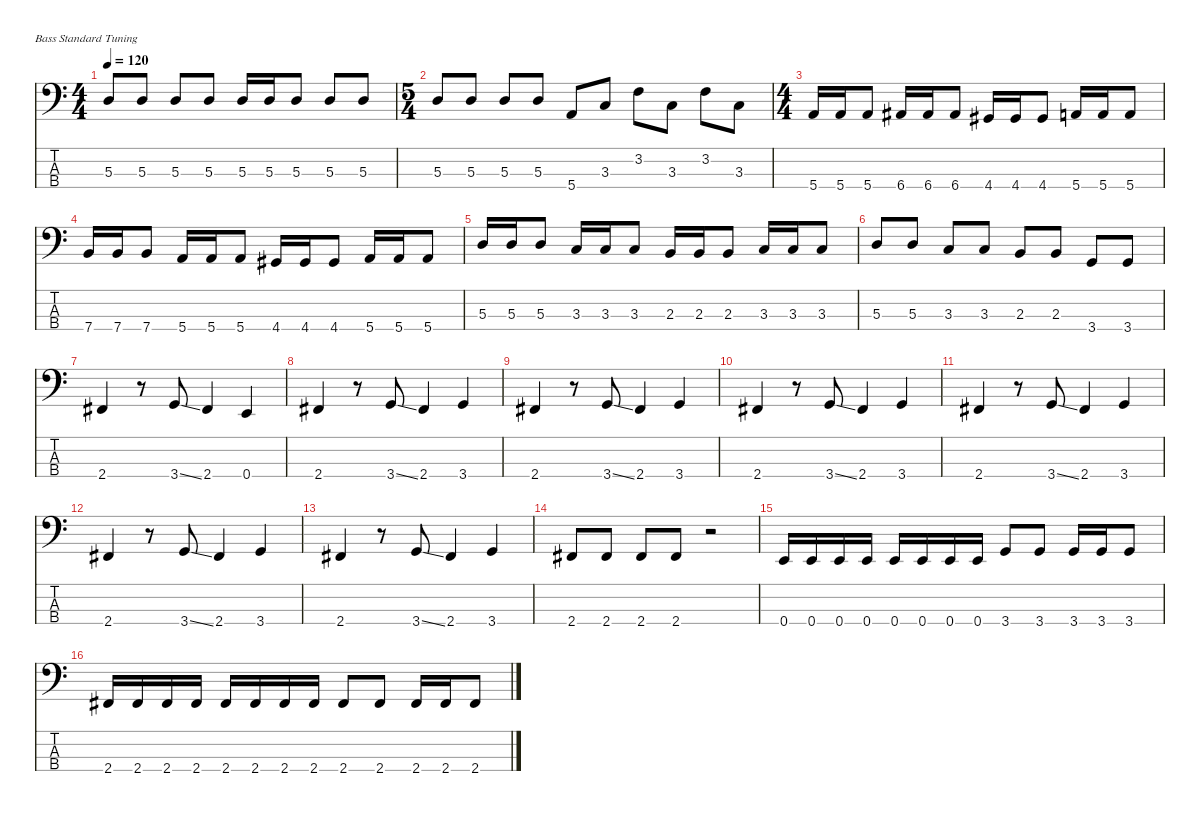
\defaultSystemsLayout 4
\hideDynamics
\bracketExtendMode nobrackets
\singleTrackTrackNamePolicy hidden
\multiTrackTrackNamePolicy hidden
\otherSystemsTrackNameOrientation horizontal
\track ("Newsted" "el.bs.") {instrument electricbassfinger}
\staff {score tabs}
\tuning (G2 D2 A1 E1)
\ts (4 4)
\tempo 120
\clef f4
\ks c
5.3.8{dy f beam Up} 5.3.8{beam Up} 5.3.8{beam Up} 5.3.8{beam Up} 5.3.16{beam Up} 5.3.16{beam Up} 5.3.8{beam Up} 5.3.8{beam Up} 5.3.8{beam Up} |
\ts (5 4)
5.3.8{beam Up} 5.3.8{beam Up} 5.3.8{beam Up} 5.3.8{beam Up} 5.4.8{beam Up} 3.3.8{beam Up} 3.2.8{beam Down} 3.3.8{beam Down} 3.2.8{beam Down} 3.3.8{beam Down} |
\ts (4 4)
5.4.16{beam Up} 5.4.16{beam Up} 5.4.8{beam Up} 6.4{acc #}.16{beam Up} 6.4{acc #}.16{beam Up} 6.4{acc #}.8{beam Up} 4.4{acc #}.16{beam Up} 4.4{acc #}.16{beam Up} 4.4{acc #}.8{beam Up} 5.4.16{beam Up} 5.4.16{beam Up} 5.4.8{beam Up} |
7.4.16{beam Up} 7.4.16{beam Up} 7.4.8{beam Up} 5.4.16{beam Up} 5.4.16{beam Up} 5.4.8{beam Up} 4.4{acc #}.16{beam Up} 4.4{acc #}.16{beam Up} 4.4{acc #}.8{beam Up} 5.4.16{beam Up} 5.4.16{beam Up} 5.4.8{beam Up} |
5.3.16{beam Up} 5.3.16{beam Up} 5.3.8{beam Up} 3.3.16{beam Up} 3.3.16{beam Up} 3.3.8{beam Up} 2.3.16{beam Up} 2.3.16{beam Up} 2.3.8{beam Up} 3.3.16{beam Up} 3.3.16{beam Up} 3.3.8{beam Up} |
5.3.8{beam Up} 5.3.8{beam Up} 3.3.8{beam Up} 3.3.8{beam Up} 2.3.8{beam Up} 2.3.8{beam Up} 3.4.8{beam Up} 3.4.8{beam Up} |
2.4{acc #}.4{beam Up} r.8{beam Up} 3.4{ss}.8{beam Up} 2.4{acc #}.4{beam Up} 0.4.4{beam Up} |
2.4{acc #}.4{beam Up} r.8{beam Up} 3.4{ss}.8{beam Up} 2.4{acc #}.4{beam Up} 3.4.4{beam Up} |
2.4{acc #}.4{beam Up} r.8{beam Up} 3.4{ss}.8{beam Up} 2.4{acc #}.4{beam Up} 3.4.4{beam Up} |
2.4{acc #}.4{beam Up} r.8{beam Up} 3.4{ss}.8{beam Up} 2.4{acc #}.4{beam Up} 3.4.4{beam Up} |
2.4{acc #}.4{beam Up} r.8{beam Up} 3.4{ss}.8{beam Up} 2.4{acc #}.4{beam Up} 3.4.4{beam Up} |
2.4{acc #}.4{beam Up} r.8{beam Up} 3.4{ss}.8{beam Up} 2.4{acc #}.4{beam Up} 3.4.4{beam Up} |
2.4{acc #}.4{beam Up} r.8{beam Up} 3.4{ss}.8{beam Up} 2.4{acc #}.4{beam Up} 3.4.4{beam Up} |
2.4{acc #}.8{beam Up} 2.4{acc #}.8{beam Up} 2.4{acc #}.8{beam Up} 2.4{acc #}.8{beam Up} r.2{beam Up} |
0.4.16{beam Up} 0.4.16{beam Up} 0.4.16{beam Up} 0.4.16{beam Up} 0.4.16{beam Up} 0.4.16{beam Up} 0.4.16{beam Up} 0.4.16{beam Up} 3.4.8{beam Up} 3.4.8{beam Up} 3.4.16{beam Up} 3.4.16{beam Up} 3.4.8{beam Up} |
2.4{acc #}.16{beam Up} 2.4{acc #}.16{beam Up} 2.4{acc #}.16{beam Up} 2.4{acc #}.16{beam Up} 2.4{acc #}.16{beam Up} 2.4{acc #}.16{beam Up} 2.4{acc #}.16{beam Up} 2.4{acc #}.16{beam Up} 2.4{acc #}.8{beam Up} 2.4{acc #}.8{beam Up} 2.4{acc #}.16{beam Up} 2.4{acc #}.16{beam Up} 2.4{acc #}.8{beam Up}
